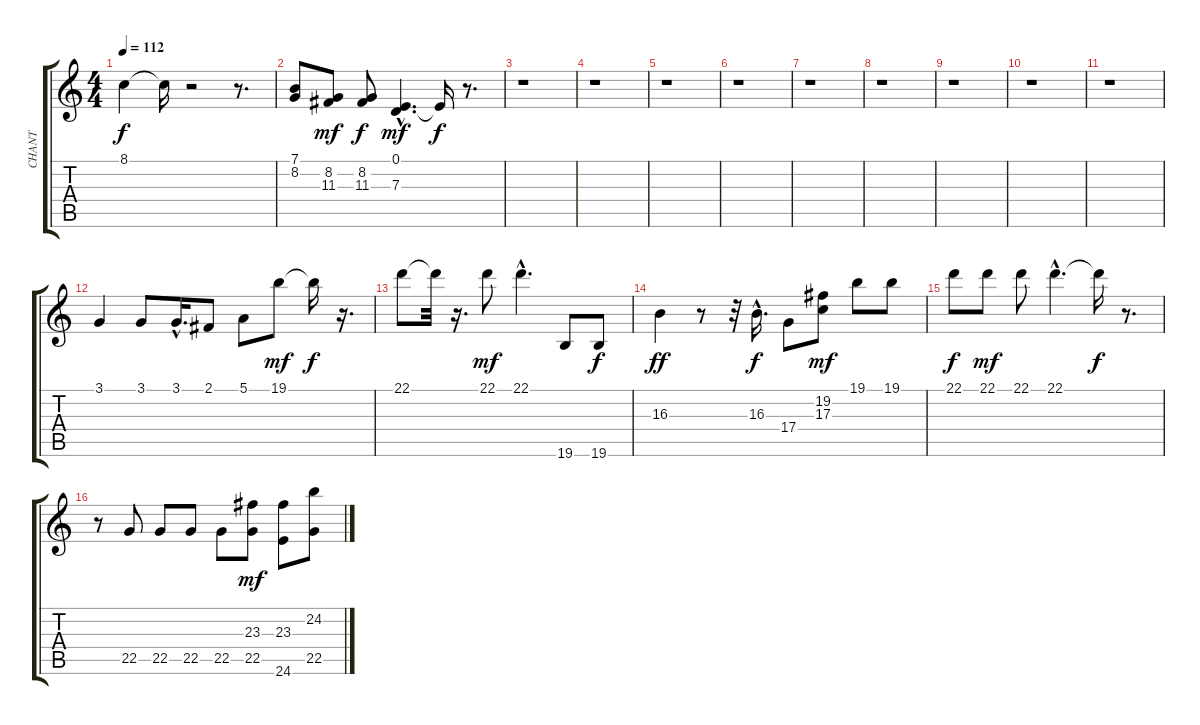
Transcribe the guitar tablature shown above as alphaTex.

\track ("CHANT" "CHANT") {instrument harmonica}
\staff {score tabs}
\tuning (E4 B3 G3 D3 A2 E2) {hide}
\ts (4 4)
\tempo 112
\clef g2
\ks c
8.1{t}.4{dy f} 8.1{t}.16 r.2 r.8{d} |
(7.1 8.2).8 (8.2 11.3).8{dy mf} (8.2 11.3).8{dy f} (0.1{hac} 7.3).4{d dy mf} 0.1{t}.16{dy f} r.8{d} |
r.1 |
r.1 |
r.1 |
r.1 |
r.1 |
r.1 |
r.1 |
r.1 |
r.1 |
3.1.4 3.1.8 3.1{hac}.16{d} 2.1.8 5.1.8 19.1.8{dy mf} 19.1{t}.16{dy f} r.16{d} |
22.1.8 22.1{t}.32 r.16{d} 22.1.8{dy mf} 22.1{hac}.4{d} 19.6.8 19.6.8{dy f} |
16.3.4{dy ff} r.8 r.32 16.3{hac}.16{d dy f} 17.4.8 (19.2 17.3).8{dy mf} 19.1.8 19.1.8 |
22.1.8{dy f} 22.1.8{dy mf} 22.1.8 22.1{hac}.4{d} 22.1{t}.16{dy f} r.8{d} |
r.8 22.5.8 22.5.8 22.5.8 22.5.8 (23.3 22.5).8{dy mf} (23.3 24.6).8 (24.2 22.5).8
